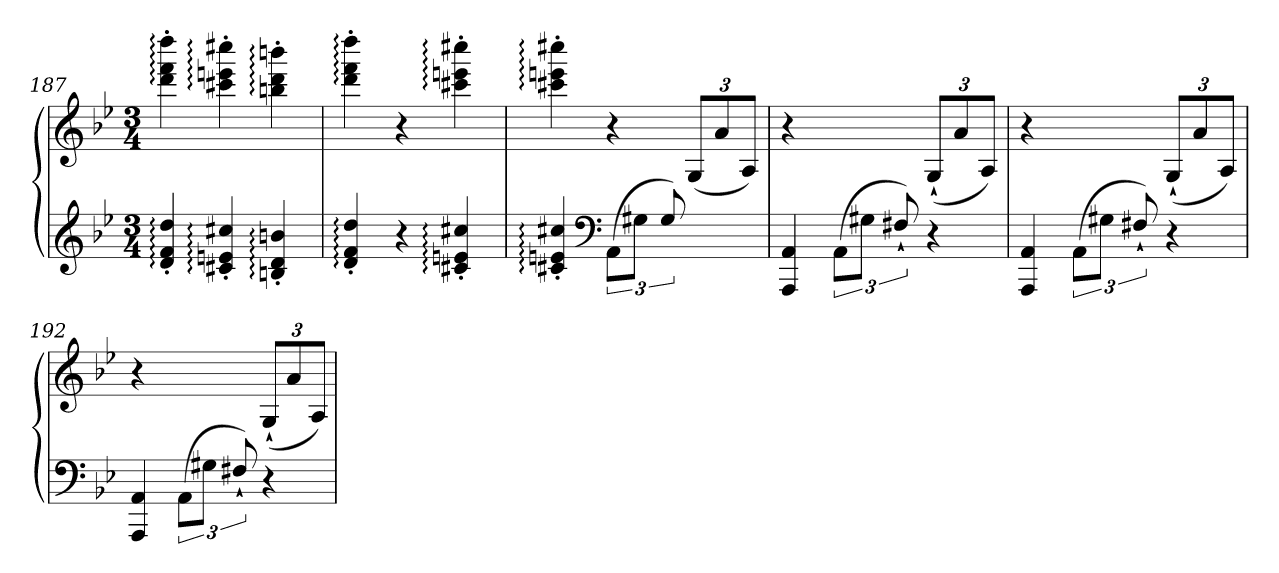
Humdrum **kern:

**kern	**kern
*part2	*part1
*staff2	*staff1
*clefG2	*clefG2
*k[b-e-]	*k[b-e-]
*B-:	*B-:
*M3/4	*M3/4
=187	=187
4d/:'< 4f/:'< 4dd/:'<	4ddd\:'> 4fff\:'> 4dddd\:'>
4c#X/:'< 4en/:'< 4cc#X/:'<	4ccc#X\:'> 4eeen\:'> 4cccc#X\:'>
4Bn/:'< 4d/:'< 4bn/:'<	4bbn\:'> 4ddd\:'> 4bbbn\:'>
=188	=188
4d/:'< 4f/:'< 4dd/:'<	4ddd\:'> 4fff\:'> 4dddd\:'>
4r	4r
4c#X/:'< 4en/:'< 4cc#X/:'<	4ccc#X\:'> 4eeen\:'> 4cccc#X\:'>
=189	=189
4c#X/:'> 4en/:'> 4cc#X/:'>	4ccc#X\:'> 4eeen\:'> 4cccc#X\:'>
*clefF4	*
(>12AA\L	4r
12G#X\J	.
12G#/)	.
4ryy	(12G/L
.	12a/
.	12A/J)
!!LO:PB:g=z
=190	=190
4AAA/ 4AA/	4r
(>12AA\L	4ryy
12G#X\J	.
12F#X`</)	.
4r	(12G`</L
.	12a/
.	12A/J)
=191	=191
4AAA/ 4AA/	4r
(>12AA\L	4ryy
12G#X\J	.
12F#X`</)	.
4r	(12G`</L
.	12a/
.	12A/J)
=192	=192
4AAA/ 4AA/	4r
(>12AA\L	4ryy
12G#X\J	.
12F#X`</)	.
4r	(12G`</L
.	12a/
.	12A/J)
=	=
*-	*-
